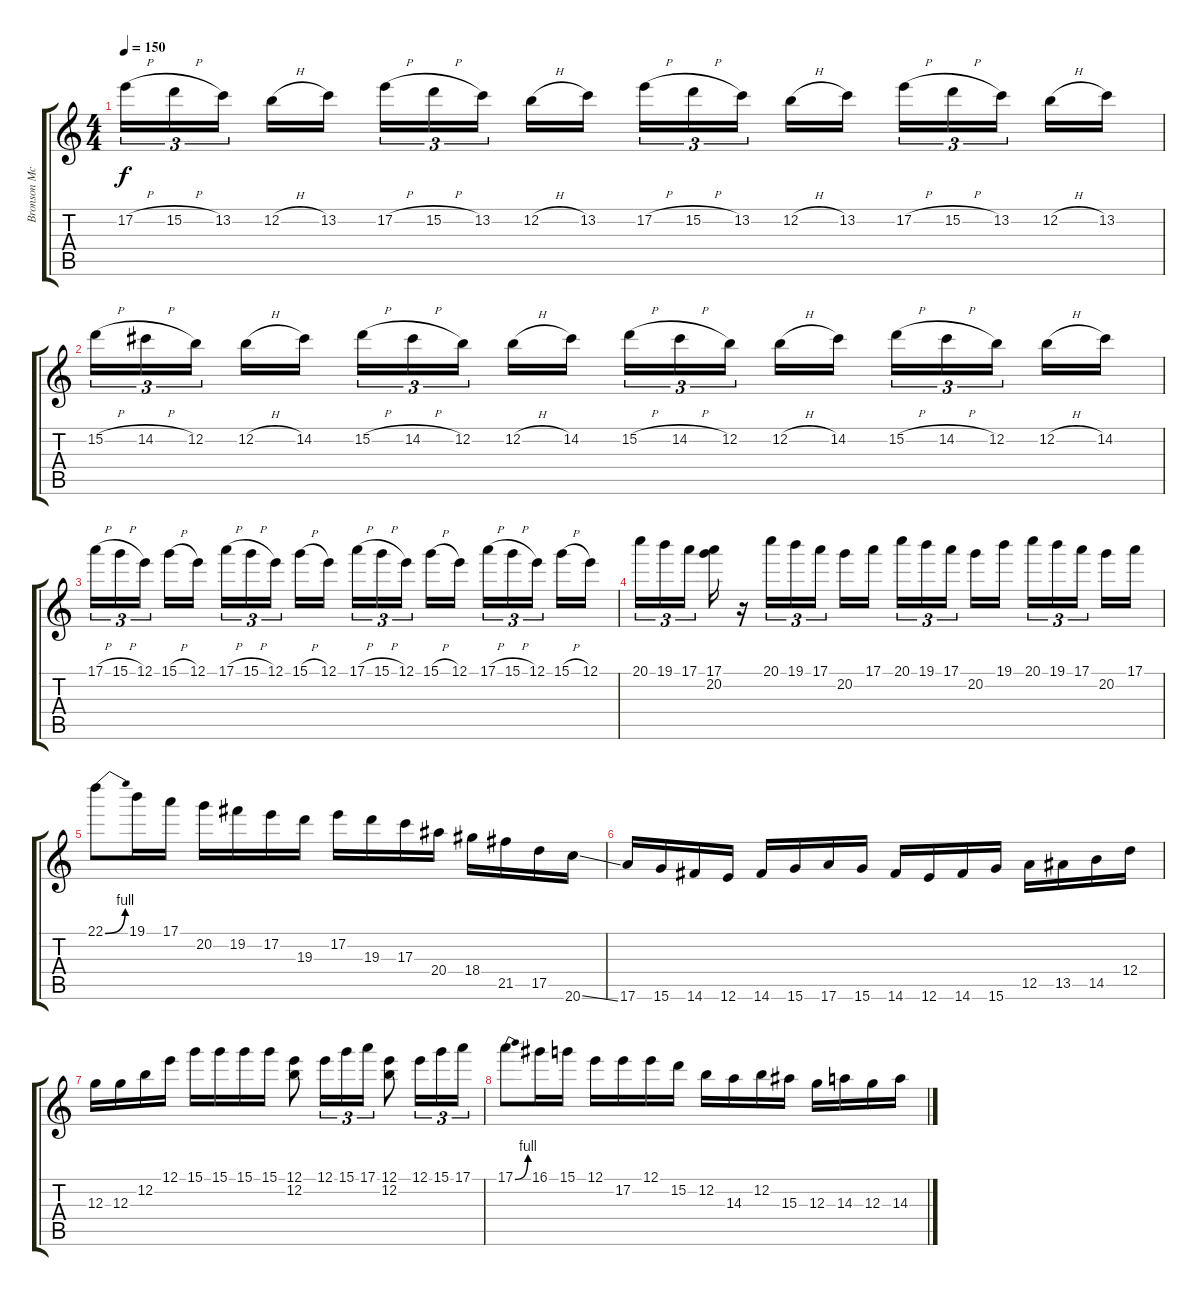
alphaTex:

\track ("Bronson McDowall (Guitar)" "Bronson Mc") {instrument distortionguitar}
\staff {score tabs}
\tuning (E4 B3 G3 D3 A2 E2) {hide}
\ts (4 4)
\tempo 150
\clef g2
\ks c
17.2{h}.16{tu (3 2) dy f} 15.2{h}.16{tu (3 2)} 13.2.16{tu (3 2)} 12.2{h}.16 13.2.16 17.2{h}.16{tu (3 2)} 15.2{h}.16{tu (3 2)} 13.2.16{tu (3 2)} 12.2{h}.16 13.2.16 17.2{h}.16{tu (3 2)} 15.2{h}.16{tu (3 2)} 13.2.16{tu (3 2)} 12.2{h}.16 13.2.16 17.2{h}.16{tu (3 2)} 15.2{h}.16{tu (3 2)} 13.2.16{tu (3 2)} 12.2{h}.16 13.2.16 |
15.2{h}.16{tu (3 2)} 14.2{h}.16{tu (3 2)} 12.2.16{tu (3 2)} 12.2{h}.16 14.2.16 15.2{h}.16{tu (3 2)} 14.2{h}.16{tu (3 2)} 12.2.16{tu (3 2)} 12.2{h}.16 14.2.16 15.2{h}.16{tu (3 2)} 14.2{h}.16{tu (3 2)} 12.2.16{tu (3 2)} 12.2{h}.16 14.2.16 15.2{h}.16{tu (3 2)} 14.2{h}.16{tu (3 2)} 12.2.16{tu (3 2)} 12.2{h}.16 14.2.16 |
17.1{h}.16{tu (3 2)} 15.1{h}.16{tu (3 2)} 12.1.16{tu (3 2)} 15.1{h}.16 12.1.16 17.1{h}.16{tu (3 2)} 15.1{h}.16{tu (3 2)} 12.1.16{tu (3 2)} 15.1{h}.16 12.1.16 17.1{h}.16{tu (3 2)} 15.1{h}.16{tu (3 2)} 12.1.16{tu (3 2)} 15.1{h}.16 12.1.16 17.1{h}.16{tu (3 2)} 15.1{h}.16{tu (3 2)} 12.1.16{tu (3 2)} 15.1{h}.16 12.1.16 |
20.1.16{tu (3 2)} 19.1.16{tu (3 2)} 17.1.16{tu (3 2)} (17.1 20.2).16 r.16 20.1.16{tu (3 2)} 19.1.16{tu (3 2)} 17.1.16{tu (3 2)} 20.2.16 17.1.16 20.1.16{tu (3 2)} 19.1.16{tu (3 2)} 17.1.16{tu (3 2)} 20.2.16 19.1.16 20.1.16{tu (3 2)} 19.1.16{tu (3 2)} 17.1.16{tu (3 2)} 20.2.16 17.1.16 |
22.1{be (bend 0 0 60 4)}.8 19.1.16 17.1.16 20.2.16 19.2.16 17.2.16 19.3.16 17.2.16 19.3.16 17.3.16 20.4.16 18.4.16 21.5.16 17.5.16 20.6{ss}.16 |
17.6.16 15.6.16 14.6.16 12.6.16 14.6.16 15.6.16 17.6.16 15.6.16 14.6.16 12.6.16 14.6.16 15.6.16 12.5.16 13.5.16 14.5.16 12.4.16 |
12.3.16 12.3.16 12.2.16 12.1.16 15.1.16 15.1.16 15.1.16 15.1.16 (12.1 12.2).8 12.1.16{tu (3 2)} 15.1.16{tu (3 2)} 17.1.16{tu (3 2)} (12.1 12.2).8 12.1.16{tu (3 2)} 15.1.16{tu (3 2)} 17.1.16{tu (3 2)} |
17.1{be (bend 0 0 60 4)}.8 16.1.16 15.1.16 12.1.16 17.2.16 12.1.16 15.2.16 12.2.16 14.3.16 12.2.16 15.3.16 12.3.16 14.3.16 12.3.16 14.3.16
